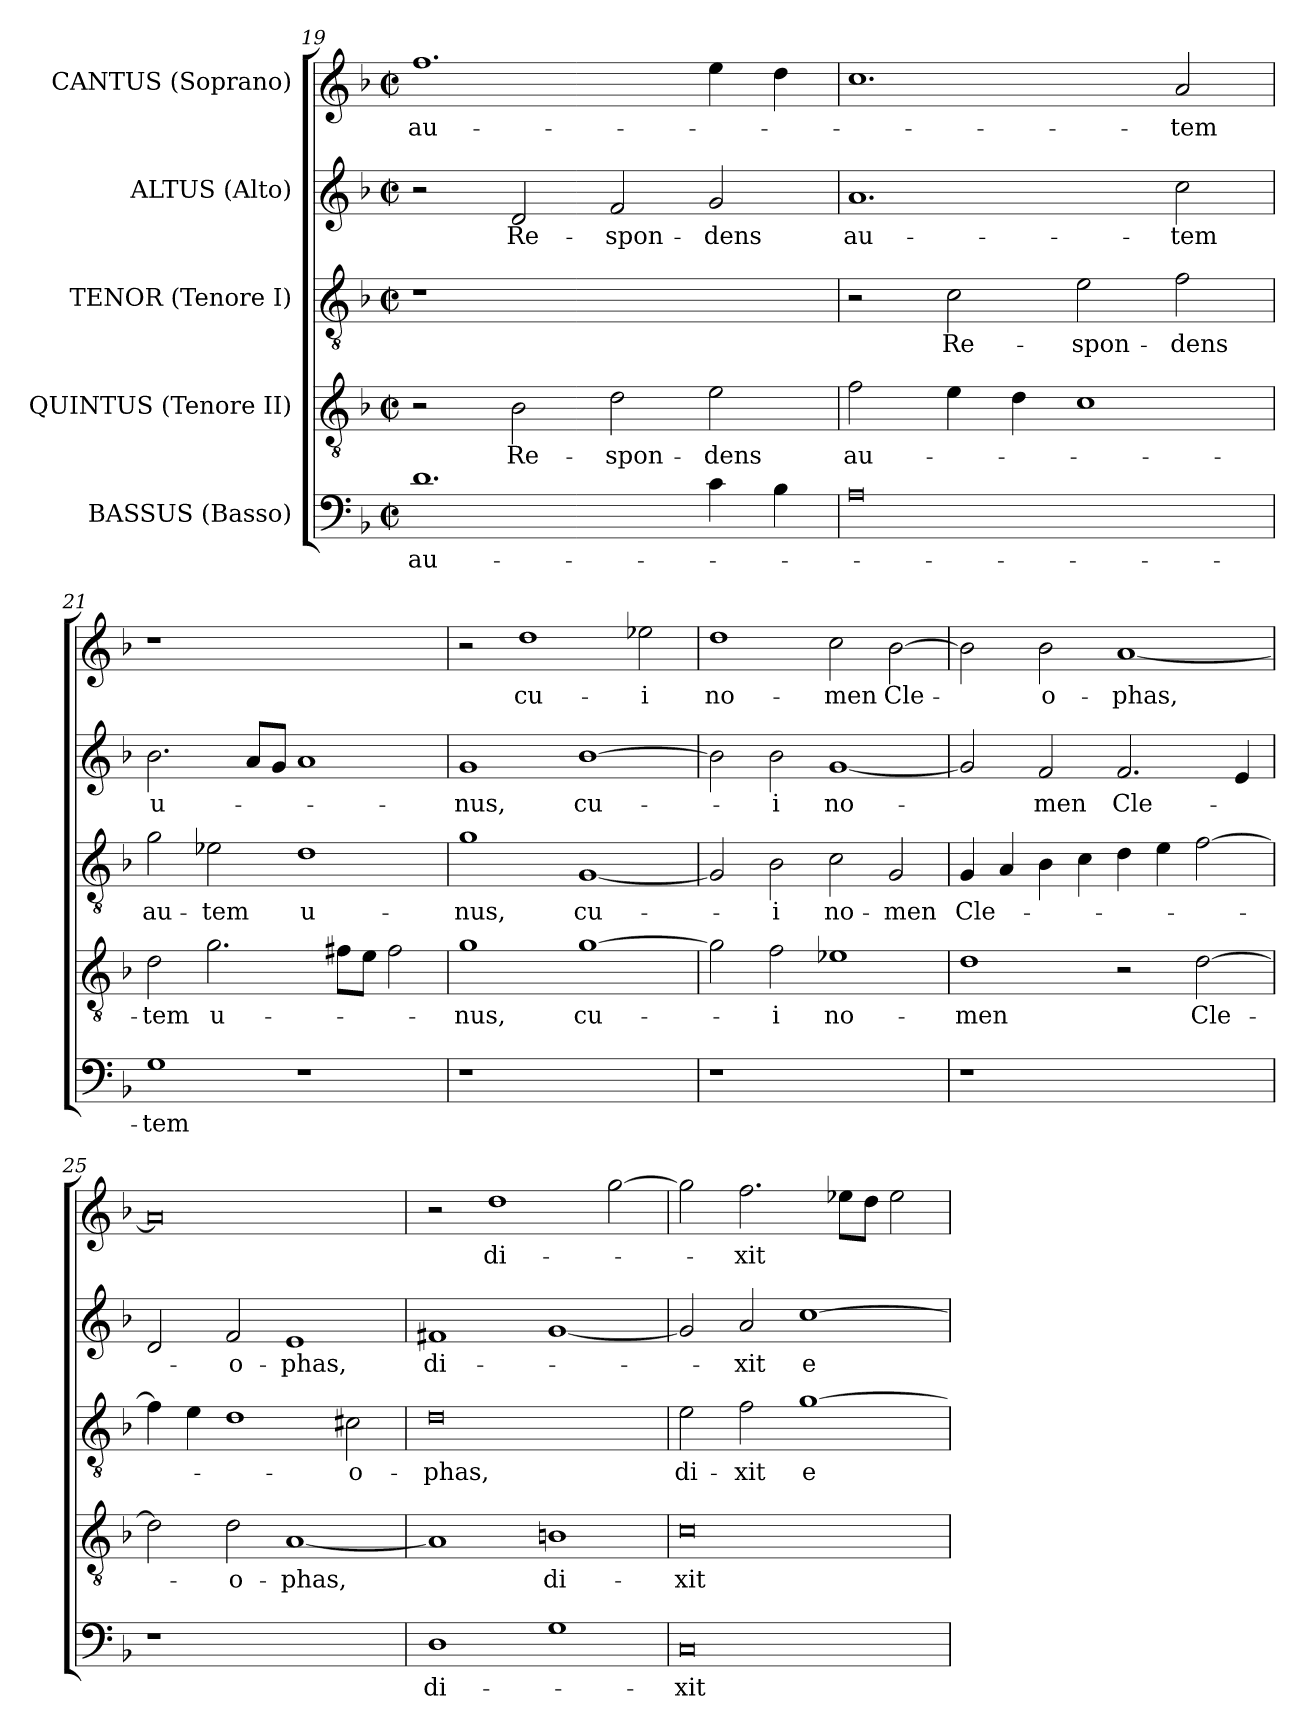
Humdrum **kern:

**kern	**text	**kern	**text	**kern	**text	**kern	**text	**kern	**text
*part5	*part5	*part4	*part4	*part3	*part3	*part2	*part2	*part1	*part1
*staff5	*staff5	*staff4	*staff4	*staff3	*staff3	*staff2	*staff2	*staff1	*staff1
*I"BASSUS (Basso)	*	*I"QUINTUS (Tenore II)	*	*I"TENOR (Tenore I)	*	*I"ALTUS (Alto)	*	*I"CANTUS (Soprano)	*
*clefF4	*	*clefGv2	*	*clefGv2	*	*clefG2	*	*clefG2	*
*k[b-]	*	*k[b-]	*	*k[b-]	*	*k[b-]	*	*k[b-]	*
*F:	*	*F:	*	*F:	*	*F:	*	*F:	*
*M2/2	*	*M2/2	*	*M2/2	*	*M2/2	*	*M2/2	*
*met(c|)	*	*met(c|)	*	*met(c|)	*	*met(c|)	*	*met(c|)	*
=19	=19	=19	=19	=19	=19	=19	=19	=19	=19
1.d	au-	2r	.	1r	.	2r	.	1.ff	au-
.	.	2B-\	Re-	.	.	2d/	Re-	.	.
.	.	2d\	-spon-	1ryy	.	2f/	-spon-	.	.
4c\	.	2e\	-dens	.	.	2g/	-dens	4ee\	.
4B-\	.	.	.	.	.	.	.	4dd\	.
=20	=20	=20	=20	=20	=20	=20	=20	=20	=20
0A	.	2f\	au-	2r	.	1.a	au-	1.cc	.
.	.	4e\	.	2c\	Re-	.	.	.	.
.	.	4d\	.	.	.	.	.	.	.
.	.	1c	.	2e\	-spon-	.	.	.	.
.	.	.	.	2f\	-dens	2cc\	-tem	2a/	-tem
=21	=21	=21	=21	=21	=21	=21	=21	=21	=21
1G	-tem	2d\	-tem	2g\	au-	2.b-\	u-	1r	.
.	.	2.g\	u-	2e-X\	-tem	.	.	.	.
.	.	.	.	.	.	8a/L	.	.	.
.	.	.	.	.	.	8g/J	.	.	.
1r	.	.	.	1d	u-	1a	.	1ryy	.
.	.	8f#X\L	.	.	.	.	.	.	.
.	.	8e\J	.	.	.	.	.	.	.
.	.	2f#\	.	.	.	.	.	.	.
=22	=22	=22	=22	=22	=22	=22	=22	=22	=22
1r	.	1g	-nus,	1g	-nus,	1g	-nus,	2r	.
.	.	.	.	.	.	.	.	1dd	cu-
1ryy	.	[1g	cu-	[1G	cu-	[1b-	cu-	.	.
.	.	.	.	.	.	.	.	2ee-X\	-i
=23	=23	=23	=23	=23	=23	=23	=23	=23	=23
1r	.	2g\]	.	2G/]	.	2b-\]	.	1dd	no-
.	.	2f\	-i	2B-\	-i	2b-\	-i	.	.
1ryy	.	1e-X	no-	2c\	no-	[1g	no-	2cc\	-men
.	.	.	.	2G/	-men	.	.	[2b-\	Cle-
!!LO:LB:g=z
=24	=24	=24	=24	=24	=24	=24	=24	=24	=24
1r	.	1d	-men	4G/	Cle-	2g/]	-­	2b-\]	-­
.	.	.	.	4A/	.	.	.	.	.
.	.	.	.	4B-\	.	2f/	men	2b-\	o-
.	.	.	.	4c\	.	.	.	.	.
1ryy	.	2r	.	4d\	.	2.f/	Cle-	[1a	-phas,
.	.	.	.	4e\	.	.	.	.	.
.	.	[2d\	Cle-	[2f\	.	.	.	.	.
.	.	.	.	.	.	4e/	.	.	.
=25	=25	=25	=25	=25	=25	=25	=25	=25	=25
1r	.	2d\]	.	4f\]	.	2d/	.	0a]	.
.	.	.	.	4e\	.	.	.	.	.
.	.	2d\	-o-	1d	.	2f/	-o-	.	.
1ryy	.	[1A	-phas,	.	.	1e	-phas,	.	.
.	.	.	.	2c#X\	-o-	.	.	.	.
=26	=26	=26	=26	=26	=26	=26	=26	=26	=26
1D	di-	1A]	.	0d	-phas,	1f#X	di-	2r	.
.	.	.	.	.	.	.	.	1dd	di-
1G	.	1Bn	di-	.	.	[1g	.	.	.
.	.	.	.	.	.	.	.	[2gg\	.
=27	=27	=27	=27	=27	=27	=27	=27	=27	=27
0C	-xit	0c	-xit	2e\	di-	2g/]	.	2gg\]	.
.	.	.	.	2f\	-xit	2a/	-xit	2.ff\	-xit
.	.	.	.	[1g	e-	[1cc	e-	.	.
.	.	.	.	.	.	.	.	8ee-X\L	.
.	.	.	.	.	.	.	.	8dd\J	.
.	.	.	.	.	.	.	.	2ee-\	.
=	=	=	=	=	=	=	=	=	=
*-	*-	*-	*-	*-	*-	*-	*-	*-	*-
